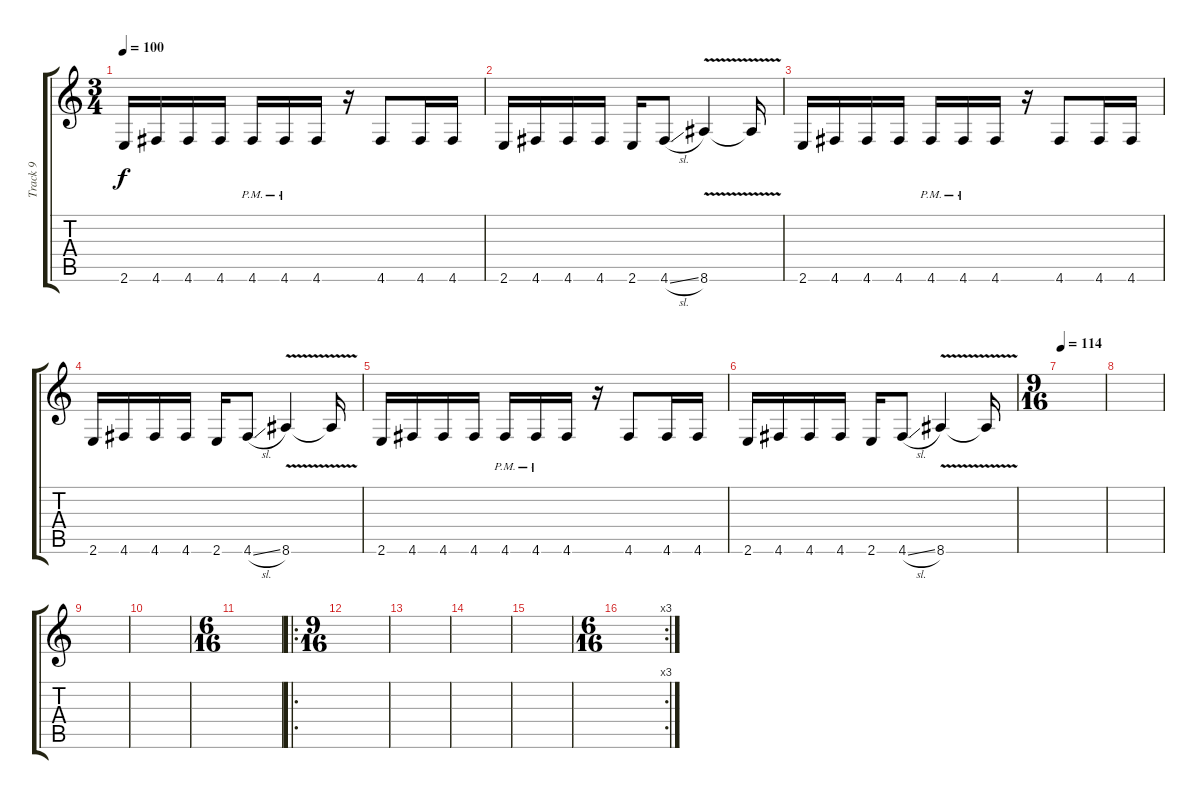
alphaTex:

\track ("Track 9" "Track 9") {instrument distortionguitar}
\staff {score tabs}
\tuning (E4 A3 F3 D3 A2 D2) {hide}
\ts (3 4)
\tempo 100
\clef g2
\ks c
2.6.16{dy f} 4.6.16 4.6.16 4.6.16 4.6{pm}.16 4.6{pm}.16 4.6.16 r.16 4.6.8 4.6.16 4.6.16 |
2.6.16 4.6.16 4.6.16 4.6.16 2.6.16 4.6{sl}.8 8.6{v}.4 8.6{t}.16 |
2.6.16 4.6.16 4.6.16 4.6.16 4.6{pm}.16 4.6{pm}.16 4.6.16 r.16 4.6.8 4.6.16 4.6.16 |
2.6.16 4.6.16 4.6.16 4.6.16 2.6.16 4.6{sl}.8 8.6{v}.4 8.6{t}.16 |
2.6.16 4.6.16 4.6.16 4.6.16 4.6{pm}.16 4.6{pm}.16 4.6.16 r.16 4.6.8 4.6.16 4.6.16 |
2.6.16 4.6.16 4.6.16 4.6.16 2.6.16 4.6{sl}.8 8.6{v}.4 8.6{t}.16 |
\ts (9 16)
\tempo 114
|
|
|
|
\ts (6 16)
|
\ro
\ts (9 16)
|
|
|
|
\rc 3
\ts (6 16)
